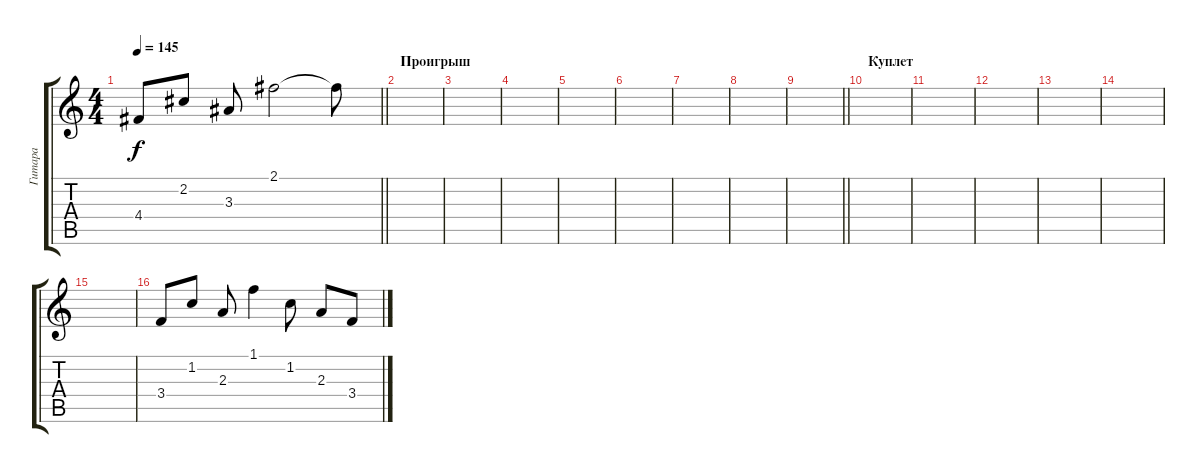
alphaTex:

\track ("Гитара" "Гитара") {instrument distortionguitar}
\staff {score tabs}
\tuning (E4 B3 G3 D3 A2 E2) {hide}
\ts (4 4)
\tempo 145
\clef g2
\barLineRight lightlight
\ks c
4.4.8{dy f} 2.2.8 3.3.8 2.1.2 2.1{t}.8 |
\section ("" "Проигрыш")
|
|
|
|
|
|
|
\barLineRight lightlight
|
\section ("" "Куплет")
|
|
|
|
|
|
3.4.8 1.2.8 2.3.8 1.1.4 1.2.8 2.3.8 3.4.8
